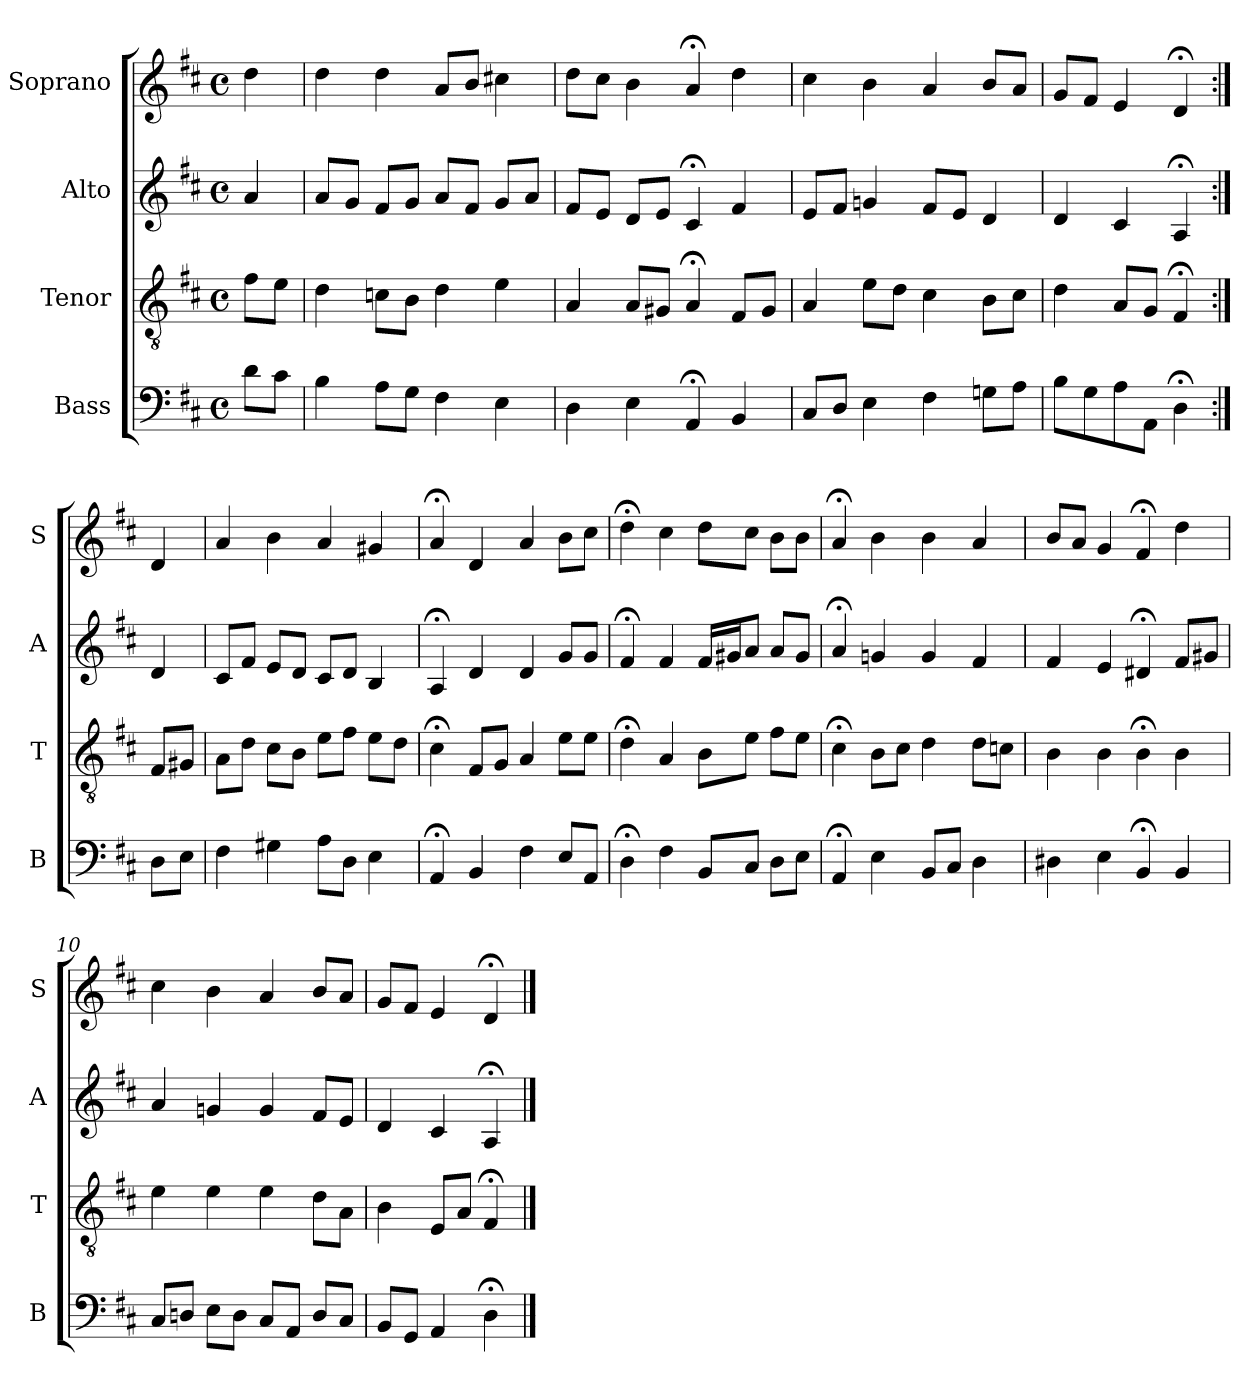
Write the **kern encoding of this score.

**kern	**kern	**kern	**kern
*part4	*part3	*part2	*part1
*staff4	*staff3	*staff2	*staff1
*I"Bass	*I"Tenor	*I"Alto	*I"Soprano
*I'B	*I'T	*I'A	*I'S
*clefF4	*clefGv2	*clefG2	*clefG2
*k[f#c#]	*k[f#c#]	*k[f#c#]	*k[f#c#]
*D:	*D:	*D:	*D:
*M4/4	*M4/4	*M4/4	*M4/4
*met(c)	*met(c)	*met(c)	*met(c)
*MM100	*MM100	*MM100	*MM100
=	=	=	=
8diL	8f#L	4a	4dd
8c#J	8eJ	.	.
=1	=1	=1	=1
4B	4d	8aL	4dd
.	.	8gJ	.
8AL	8cnL	8f#L	4dd
8GJ	8BJ	8gJ	.
4F#	4d	8aL	8aL
.	.	8f#J	8bJ
4E	4e	8gL	4cc#X
.	.	8aJ	.
=2	=2	=2	=2
4D	4A	8f#L	8ddL
.	.	8eJ	8cc#J
4E	8AL	8dL	4b
.	8G#XJ	8eJ	.
4AA;<	4A;<	4c#;<	4a;<
4BB	8F#L	4f#	4dd
.	8G#J	.	.
=3	=3	=3	=3
8C#L	4Ai	8eL	4cc#
8DiJ	.	8f#J	.
4Ei	8eiL	4gn	4b
.	8dJ	.	.
4F#	4c#	8f#L	4a
.	.	8eJ	.
8GnL	8BL	4d	8bL
8AJ	8c#J	.	8aJ
=4	=4	=4	=4
8BL	4d	4d	8gL
8G	.	.	8f#J
8A	8AL	4c#	4e
8AAJ	8GJ	.	.
4D;<	4F#;<	4A;<	4d;<
=:|!	=:|!	=:|!	=:|!
8DL	8F#L	4d	4di
8EJ	8G#XiJ	.	.
=5	=5	=5	=5
4F#	8AiL	8c#L	4ai
.	8dJ	8f#J	.
4G#X	8c#L	8eL	4b
.	8BJ	8dJ	.
8AL	8eL	8c#L	4a
8DJ	8f#J	8dJ	.
4E	8eL	4B	4g#X
.	8dJ	.	.
=6	=6	=6	=6
4AA;<	4c#;<	4A;<	4a;<
4BB	8F#L	4d	4di
.	8GiJ	.	.
4F#	4Ai	4d	4ai
8EL	8eL	8gL	8bL
8AAJ	8eJ	8gJ	8cc#J
=7	=7	=7	=7
4D;<	4d;<	4f#;<	4dd;<
4F#	4A	4f#	4cc#
8BBL	8BL	16f#LL	8ddL
.	.	16g#XJ	.
8C#J	8eJ	8aJ	8cc#J
8DL	8f#L	8aL	8bL
8EJ	8eJ	8g#J	8bJ
=8	=8	=8	=8
4AA;<	4c#;<	4a;<	4a;<
4E	8BL	4gn	4b
.	8c#J	.	.
8BBL	4d	4g	4b
8C#J	.	.	.
4D	8dL	4f#	4a
.	8cnJ	.	.
=9	=9	=9	=9
4D#X	4B	4f#	8bL
.	.	.	8aJ
4E	4B	4e	4g
4BB;<	4B;<	4d#X;<	4f#;<
4BB	4B	8f#L	4dd
.	.	8g#XJ	.
=10	=10	=10	=10
8C#L	4e	4a	4cc#
8DnJ	.	.	.
8EL	4e	4gn	4b
8DJ	.	.	.
8C#L	4e	4g	4a
8AAJ	.	.	.
8DL	8dL	8f#L	8bL
8C#J	8AJ	8eJ	8aJ
=11	=11	=11	=11
8BBL	4B	4d	8gL
8GGJ	.	.	8f#J
4AA	8EL	4c#	4e
.	8AJ	.	.
4D;<	4F#;<	4A;<	4d;<
==	==	==	==
*-	*-	*-	*-
